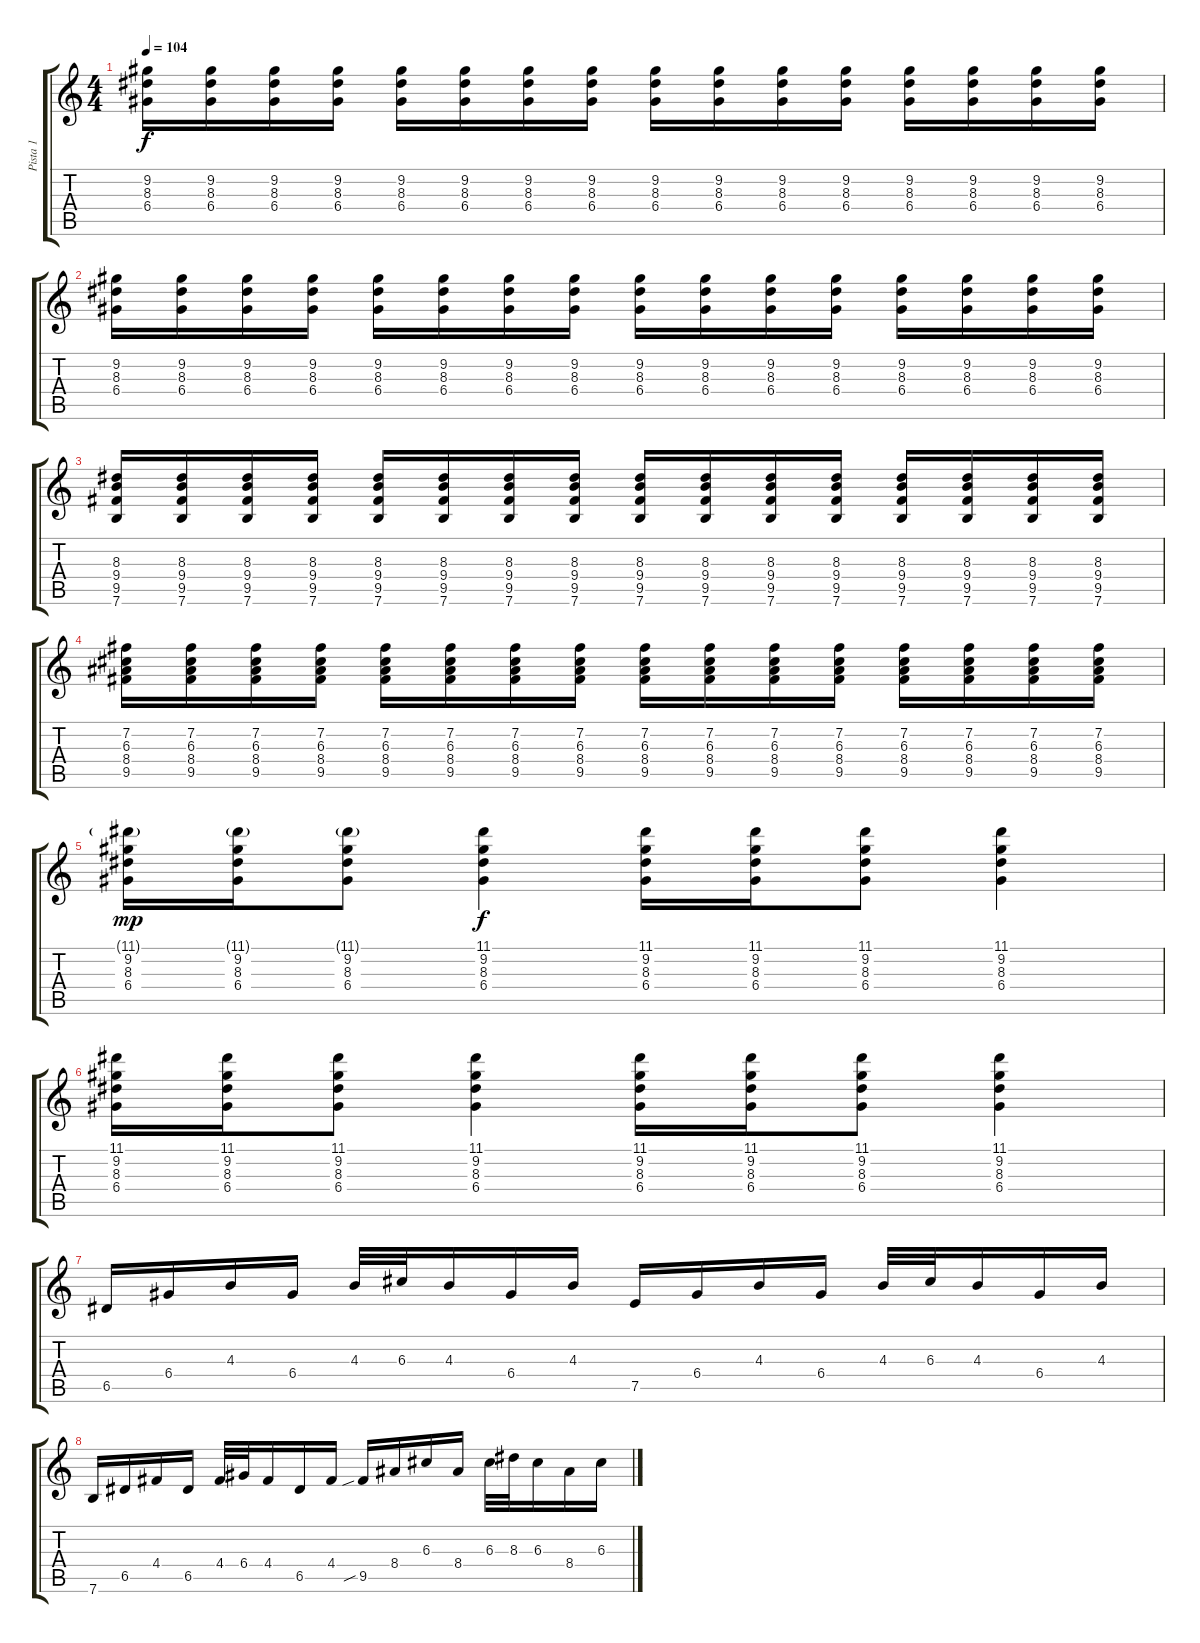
\track ("Pista 1" "Pista 1") {instrument electricguitarclean}
\staff {score tabs}
\tuning (E4 B3 G3 D3 A2 E2) {hide}
\ts (4 4)
\tempo 104
\clef g2
\ks c
(9.2 8.3 6.4).16{dy f} (9.2 8.3 6.4).16 (9.2 8.3 6.4).16 (9.2 8.3 6.4).16 (9.2 8.3 6.4).16 (9.2 8.3 6.4).16 (9.2 8.3 6.4).16 (9.2 8.3 6.4).16 (9.2 8.3 6.4).16 (9.2 8.3 6.4).16 (9.2 8.3 6.4).16 (9.2 8.3 6.4).16 (9.2 8.3 6.4).16 (9.2 8.3 6.4).16 (9.2 8.3 6.4).16 (9.2 8.3 6.4).16 |
(9.2 8.3 6.4).16 (9.2 8.3 6.4).16 (9.2 8.3 6.4).16 (9.2 8.3 6.4).16 (9.2 8.3 6.4).16 (9.2 8.3 6.4).16 (9.2 8.3 6.4).16 (9.2 8.3 6.4).16 (9.2 8.3 6.4).16 (9.2 8.3 6.4).16 (9.2 8.3 6.4).16 (9.2 8.3 6.4).16 (9.2 8.3 6.4).16 (9.2 8.3 6.4).16 (9.2 8.3 6.4).16 (9.2 8.3 6.4).16 |
(8.3 9.4 9.5 7.6).16 (8.3 9.4 9.5 7.6).16 (8.3 9.4 9.5 7.6).16 (8.3 9.4 9.5 7.6).16 (8.3 9.4 9.5 7.6).16 (8.3 9.4 9.5 7.6).16 (8.3 9.4 9.5 7.6).16 (8.3 9.4 9.5 7.6).16 (8.3 9.4 9.5 7.6).16 (8.3 9.4 9.5 7.6).16 (8.3 9.4 9.5 7.6).16 (8.3 9.4 9.5 7.6).16 (8.3 9.4 9.5 7.6).16 (8.3 9.4 9.5 7.6).16 (8.3 9.4 9.5 7.6).16 (8.3 9.4 9.5 7.6).16 |
(7.2 6.3 8.4 9.5).16 (7.2 6.3 8.4 9.5).16 (7.2 6.3 8.4 9.5).16 (7.2 6.3 8.4 9.5).16 (7.2 6.3 8.4 9.5).16 (7.2 6.3 8.4 9.5).16 (7.2 6.3 8.4 9.5).16 (7.2 6.3 8.4 9.5).16 (7.2 6.3 8.4 9.5).16 (7.2 6.3 8.4 9.5).16 (7.2 6.3 8.4 9.5).16 (7.2 6.3 8.4 9.5).16 (7.2 6.3 8.4 9.5).16 (7.2 6.3 8.4 9.5).16 (7.2 6.3 8.4 9.5).16 (7.2 6.3 8.4 9.5).16 |
(11.1{g} 9.2 8.3 6.4).16{dy mp} (11.1{g} 9.2 8.3 6.4).16 (11.1{g} 9.2 8.3 6.4).8 (11.1 9.2 8.3 6.4).4{dy f} (11.1 9.2 8.3 6.4).16 (11.1 9.2 8.3 6.4).16 (11.1 9.2 8.3 6.4).8 (11.1 9.2 8.3 6.4).4 |
(11.1 9.2 8.3 6.4).16 (11.1 9.2 8.3 6.4).16 (11.1 9.2 8.3 6.4).8 (11.1 9.2 8.3 6.4).4 (11.1 9.2 8.3 6.4).16 (11.1 9.2 8.3 6.4).16 (11.1 9.2 8.3 6.4).8 (11.1 9.2 8.3 6.4).4 |
6.5.16{instrument electricguitarclean} 6.4.16 4.3.16 6.4.16 4.3.32 6.3.32 4.3.16 6.4.16 4.3.16 7.5.16 6.4.16 4.3.16 6.4.16 4.3.32 6.3.32 4.3.16 6.4.16 4.3.16 |
7.6.16 6.5.16 4.4.16 6.5.16 4.4.32 6.4.32 4.4.16 6.5.16 4.4.16 9.5{sib}.16 8.4.16 6.3.16 8.4.16 6.3.32 8.3.32 6.3.16 8.4.16 6.3.16
